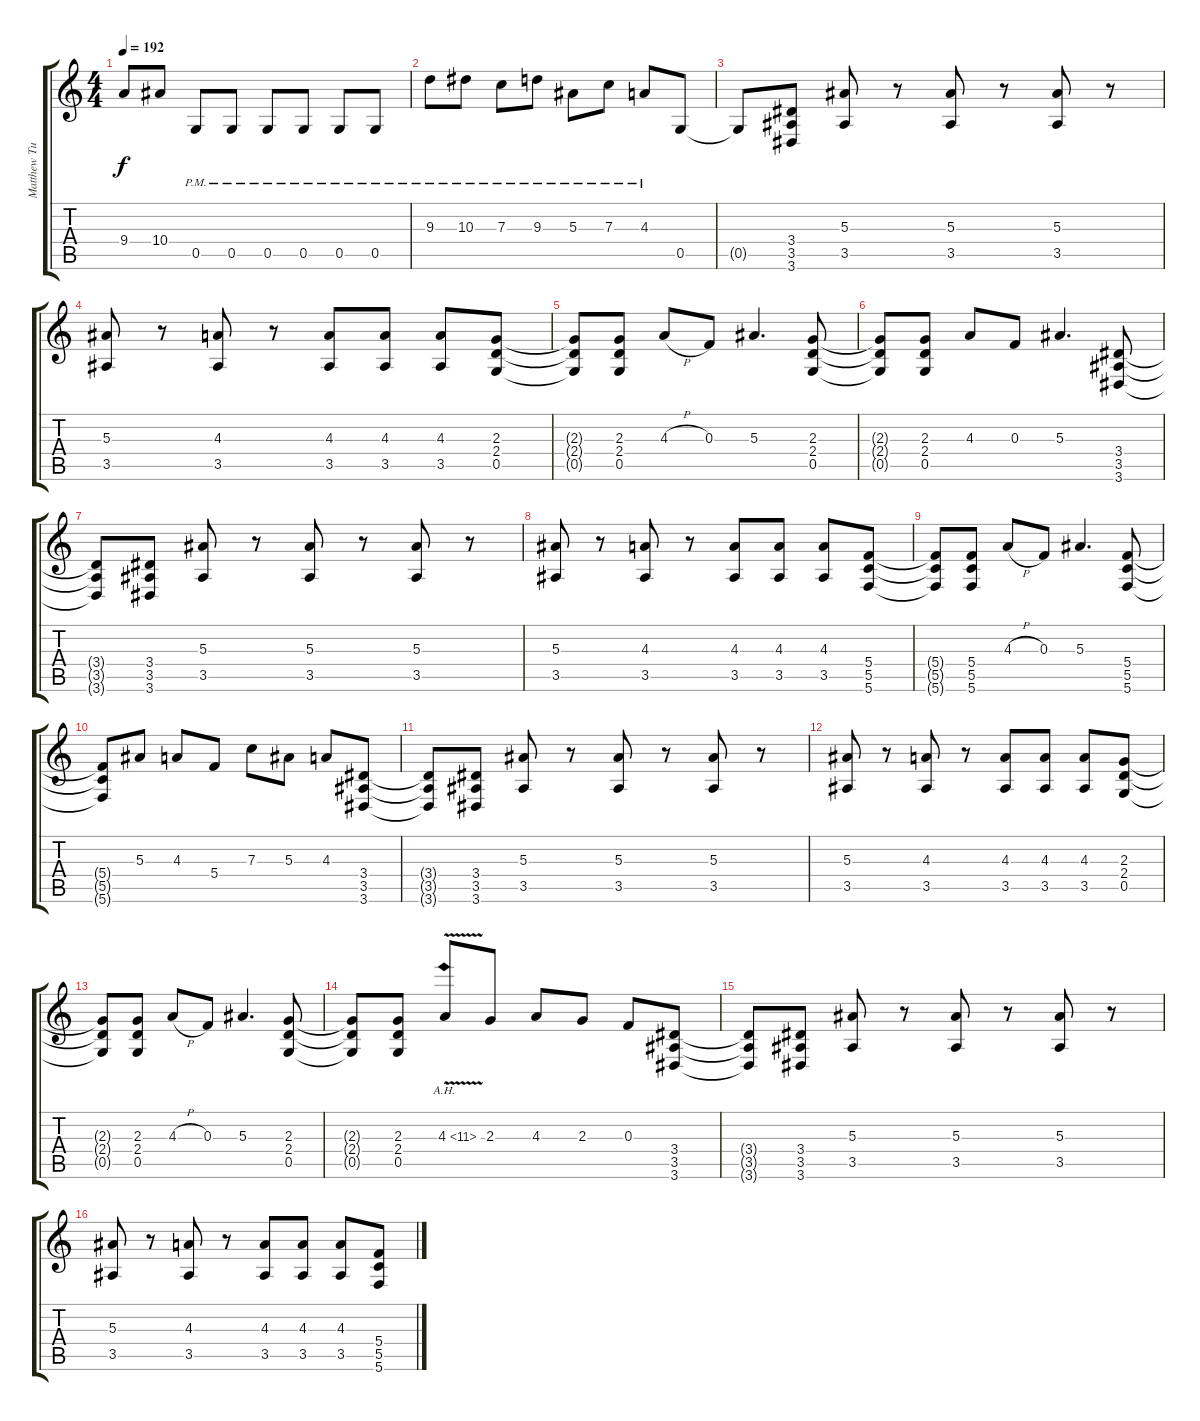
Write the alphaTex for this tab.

\track ("Matthew Tuck" "Matthew Tu") {instrument overdrivenguitar}
\staff {score tabs}
\tuning (C4 A3 F3 C3 G2 C2) {hide}
\ts (4 4)
\tempo 192
\clef g2
\ks c
9.4{t}.8{dy f} 10.4.8 0.5{pm}.8 0.5{pm}.8 0.5{pm}.8 0.5{pm}.8 0.5{pm}.8 0.5{pm}.8 |
9.3{pm}.8 10.3{pm}.8 7.3{pm}.8 9.3{pm}.8 5.3{pm}.8 7.3{pm}.8 4.3{pm}.8 0.5.8 |
0.5{t}.8 (3.4 3.5 3.6).8 (5.3 3.5).8 r.8 (5.3 3.5).8 r.8 (5.3 3.5).8 r.8 |
(5.3 3.5).8 r.8 (4.3 3.5).8 r.8 (4.3 3.5).8 (4.3 3.5).8 (4.3 3.5).8 (2.3 2.4 0.5).8 |
(2.3{t} 2.4{t} 0.5{t}).8 (2.3 2.4 0.5).8 4.3{h}.8 0.3.8 5.3.4{d} (2.3 2.4 0.5).8 |
(2.3{t} 2.4{t} 0.5{t}).8 (2.3 2.4 0.5).8 4.3.8 0.3.8 5.3.4{d} (3.4 3.5 3.6).8 |
(3.4{t} 3.5{t} 3.6{t}).8 (3.4 3.5 3.6).8 (5.3 3.5).8 r.8 (5.3 3.5).8 r.8 (5.3 3.5).8 r.8 |
(5.3 3.5).8 r.8 (4.3 3.5).8 r.8 (4.3 3.5).8 (4.3 3.5).8 (4.3 3.5).8 (5.4 5.5 5.6).8 |
(5.4{t} 5.5{t} 5.6{t}).8 (5.4 5.5 5.6).8 4.3{h}.8 0.3.8 5.3.4{d} (5.4 5.5 5.6).8 |
(5.4{t} 5.5{t} 5.6{t}).8 5.3.8 4.3.8 5.4.8 7.3.8 5.3.8 4.3.8 (3.4 3.5 3.6).8 |
(3.4{t} 3.5{t} 3.6{t}).8 (3.4 3.5 3.6).8 (5.3 3.5).8 r.8 (5.3 3.5).8 r.8 (5.3 3.5).8 r.8 |
(5.3 3.5).8 r.8 (4.3 3.5).8 r.8 (4.3 3.5).8 (4.3 3.5).8 (4.3 3.5).8 (2.3 2.4 0.5).8 |
(2.3{t} 2.4{t} 0.5{t}).8 (2.3 2.4 0.5).8 4.3{h}.8 0.3.8 5.3.4{d} (2.3 2.4 0.5).8 |
(2.3{t} 2.4{t} 0.5{t}).8 (2.3 2.4 0.5).8 4.3{ah 7 v}.8 2.3.8 4.3.8 2.3.8 0.3.8 (3.4 3.5 3.6).8 |
(3.4{t} 3.5{t} 3.6{t}).8 (3.4 3.5 3.6).8 (5.3 3.5).8 r.8 (5.3 3.5).8 r.8 (5.3 3.5).8 r.8 |
(5.3 3.5).8 r.8 (4.3 3.5).8 r.8 (4.3 3.5).8 (4.3 3.5).8 (4.3 3.5).8 (5.4 5.5 5.6).8
